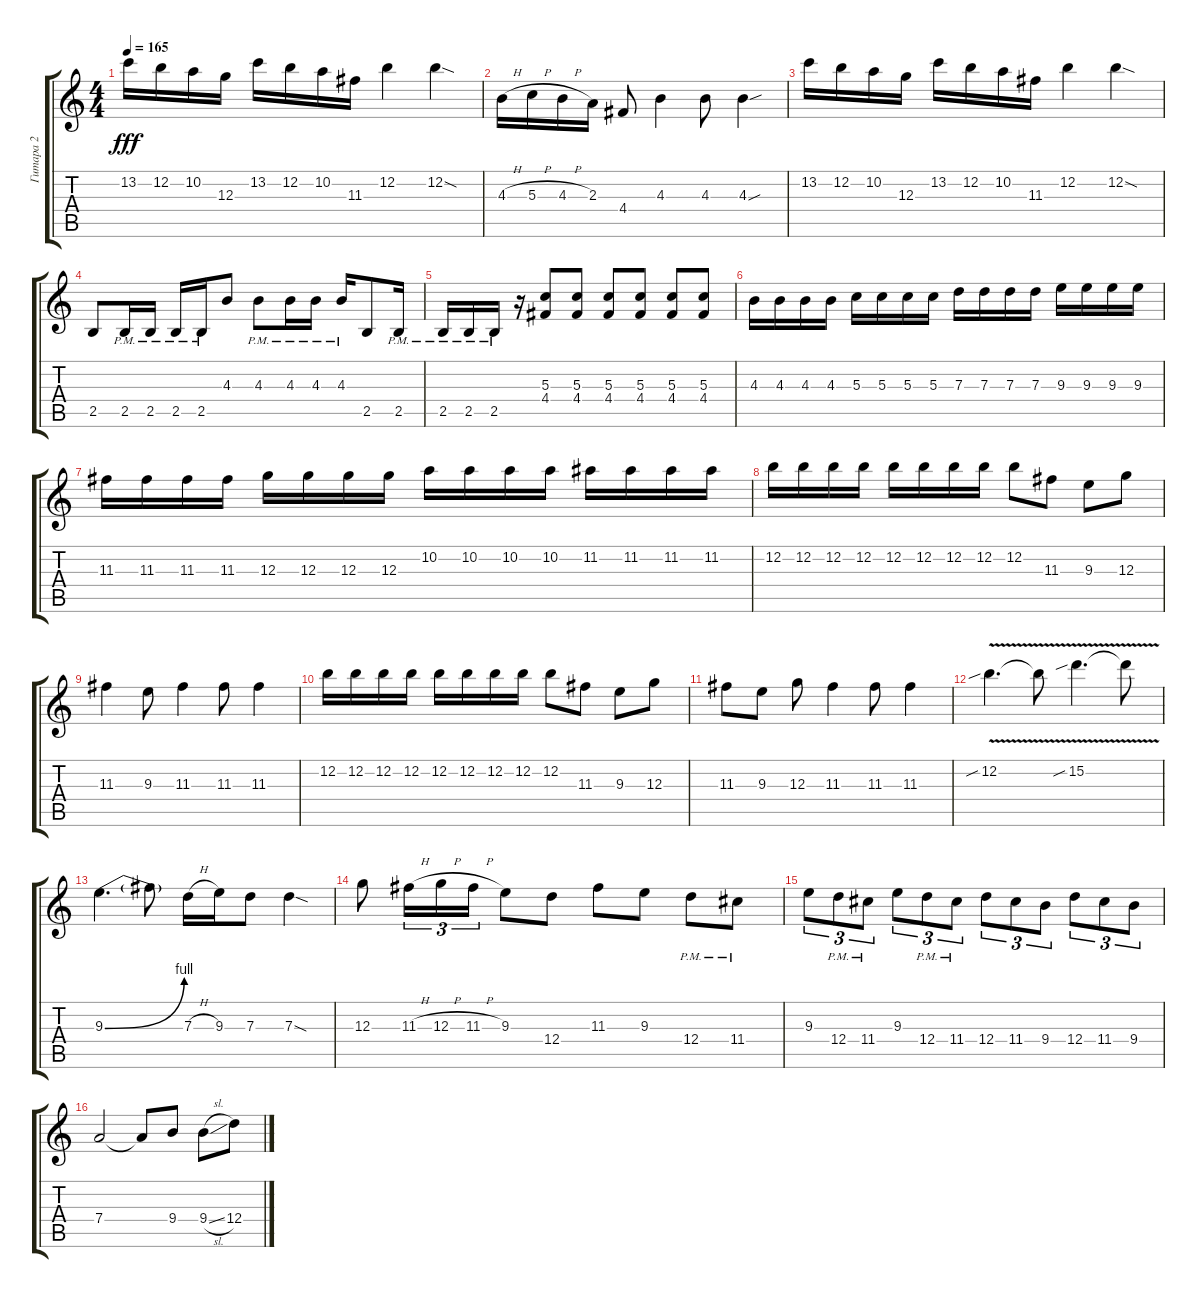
\track ("Гитара 2" "Гитара 2") {instrument distortionguitar}
\staff {score tabs}
\tuning (E4 B3 G3 D3 A2 E2) {hide}
\ts (4 4)
\tempo 165
\clef g2
\ks c
13.2.16{dy fff} 12.2.16 10.2.16 12.3.16 13.2.16 12.2.16 10.2.16 11.3.16 12.2.4 12.2{sod}.4 |
4.3{h}.16{volume 12 instrument distortionguitar} 5.3{h}.16 4.3{h}.16 2.3.16 4.4.8 4.3.4 4.3.8 4.3{sou}.4 |
13.2.16 12.2.16 10.2.16 12.3.16 13.2.16 12.2.16 10.2.16 11.3.16 12.2.4 12.2{sod}.4 |
2.5.8 2.5{pm}.16 2.5{pm}.16 2.5{pm}.16 2.5{pm}.16 4.3.8 4.3{pm}.8 4.3{pm}.16 4.3{pm}.16 4.3{pm}.16 2.5.8 2.5{pm}.16 |
2.5{pm}.16 2.5{pm}.16 2.5{pm}.16 r.16 (5.3 4.4).8 (5.3 4.4).8 (5.3 4.4).8 (5.3 4.4).8 (5.3 4.4).8 (5.3 4.4).8 |
4.3.16 4.3.16 4.3.16 4.3.16 5.3.16 5.3.16 5.3.16 5.3.16 7.3.16 7.3.16 7.3.16 7.3.16 9.3.16 9.3.16 9.3.16 9.3.16 |
11.3.16 11.3.16 11.3.16 11.3.16 12.3.16 12.3.16 12.3.16 12.3.16 10.2.16 10.2.16 10.2.16 10.2.16 11.2.16 11.2.16 11.2.16 11.2.16 |
12.2.16 12.2.16 12.2.16 12.2.16 12.2.16 12.2.16 12.2.16 12.2.16 12.2.8 11.3.8 9.3.8 12.3.8 |
11.3.4 9.3.8 11.3.4 11.3.8 11.3.4 |
12.2.16 12.2.16 12.2.16 12.2.16 12.2.16 12.2.16 12.2.16 12.2.16 12.2.8 11.3.8 9.3.8 12.3.8 |
11.3.8 9.3.8 12.3.8 11.3.4 11.3.8 11.3.4 |
12.2{v sib}.4{d} 12.2{t}.8 15.2{v sib}.4{d} 15.2{t}.8 |
9.3{be (bend 0 0 60 4)}.4{d} 9.3{t}.8 7.3{h}.16 9.3.16 7.3.8 7.3{sod}.4 |
12.3.8 11.3{h}.16{tu (3 2)} 12.3{h}.16{tu (3 2)} 11.3{h}.16{tu (3 2)} 9.3.8 12.4.8 11.3.8 9.3.8 12.4{pm}.8 11.4{pm}.8 |
9.3.8{tu (3 2)} 12.4{pm}.8{tu (3 2)} 11.4{pm}.8{tu (3 2)} 9.3.8{tu (3 2)} 12.4{pm}.8{tu (3 2)} 11.4{pm}.8{tu (3 2)} 12.4.8{tu (3 2)} 11.4.8{tu (3 2)} 9.4.8{tu (3 2)} 12.4.8{tu (3 2)} 11.4.8{tu (3 2)} 9.4.8{tu (3 2)} |
7.4.2 7.4{t}.8 9.4.8 9.4{sl}.8 12.4.8
